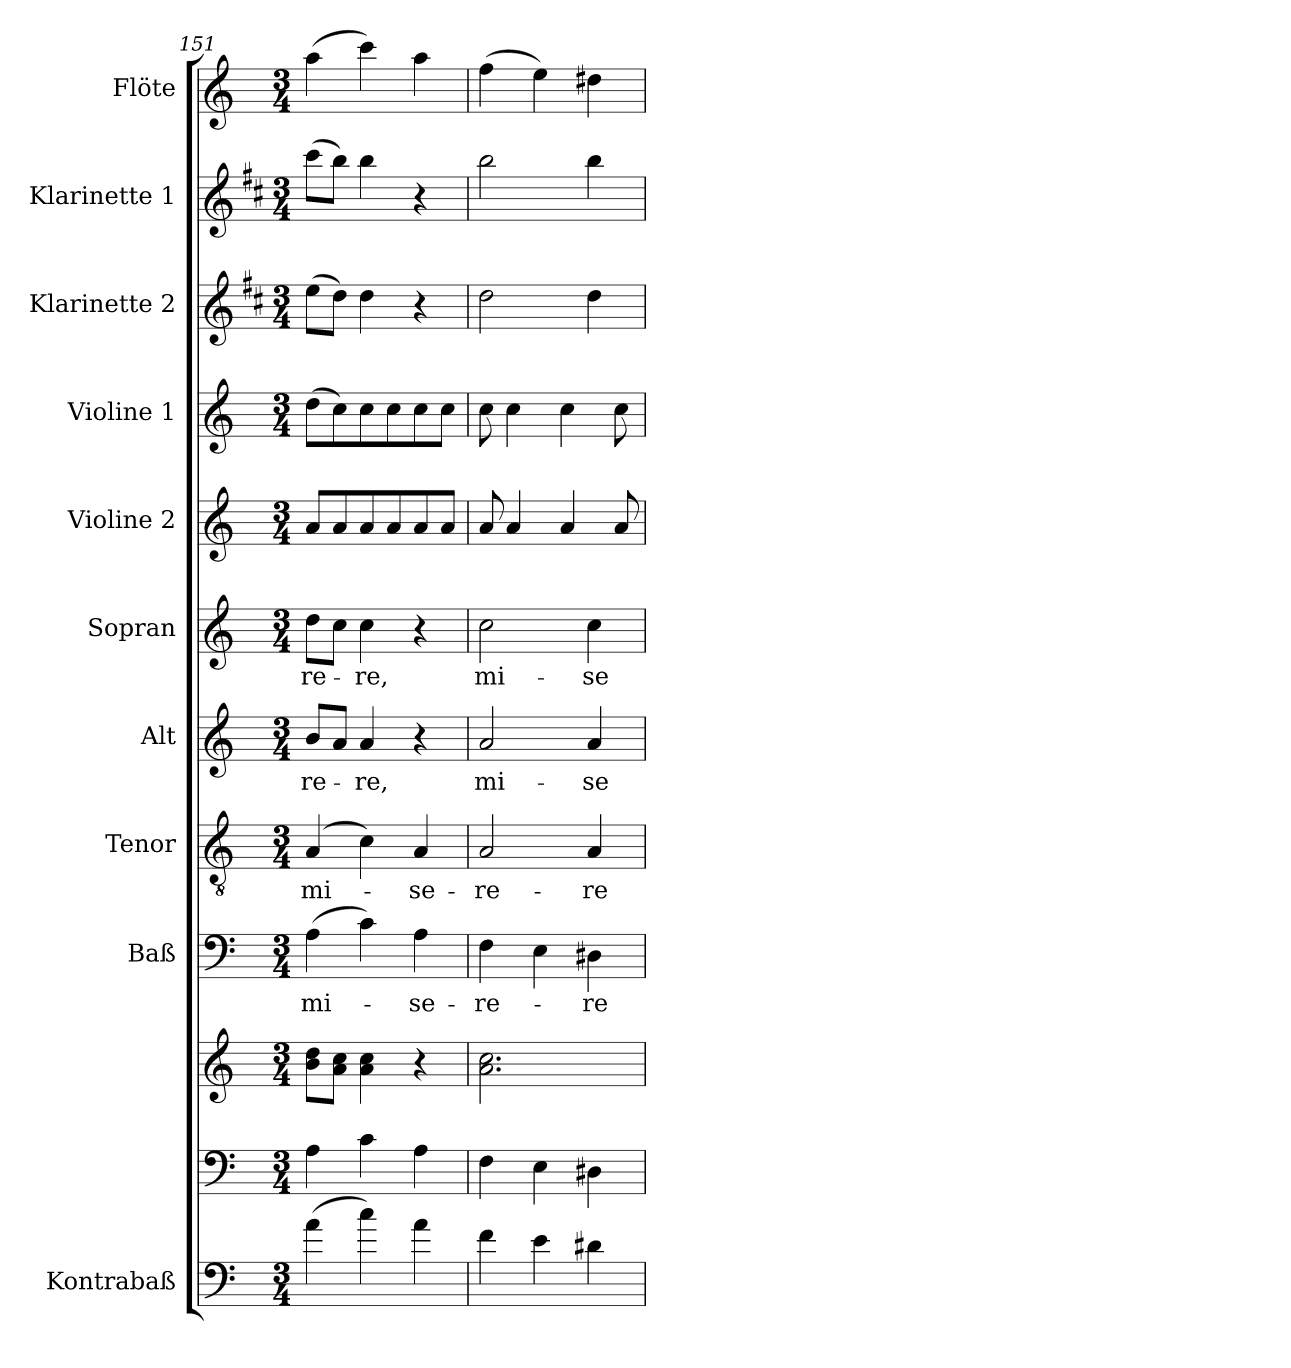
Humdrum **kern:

**kern	**kern	**kern	**kern	**text	**kern	**text	**kern	**text	**kern	**text	**kern	**kern	**kern	**kern	**kern
*part11	*part10	*part10	*part9	*part9	*part8	*part8	*part7	*part7	*part6	*part6	*part5	*part4	*part3	*part2	*part1
*staff12	*staff11	*staff10	*staff9	*staff9	*staff8	*staff8	*staff7	*staff7	*staff6	*staff6	*staff5	*staff4	*staff3	*staff2	*staff1
*I"Kontrabaß	*	*	*I"Baß	*	*I"Tenor	*	*I"Alt	*	*I"Sopran	*	*I"Violine 2	*I"Violine 1	*I"Klarinette 2	*I"Klarinette 1	*I"Flöte
*	*	*	*	*	*	*	*	*	*	*	*I'Vln	*I'Vln	*	*	*I'Fl
*clefF4	*clefF4	*clefG2	*clefF4	*	*clefGv2	*	*clefG2	*	*clefG2	*	*clefG2	*clefG2	*clefG2	*clefG2	*clefG2
*ITrd7c12	*	*	*	*	*	*	*	*	*	*	*	*	*ITrd1c2	*ITrd1c2	*
*k[]	*k[]	*k[]	*k[]	*	*k[]	*	*k[]	*	*k[]	*	*k[]	*k[]	*k[]	*k[]	*k[]
*C:	*C:	*C:	*C:	*	*C:	*	*C:	*	*C:	*	*C:	*C:	*C:	*C:	*C:
*M3/4	*M3/4	*M3/4	*M3/4	*	*M3/4	*	*M3/4	*	*M3/4	*	*M3/4	*M3/4	*M3/4	*M3/4	*M3/4
=151	=151	=151	=151	=151	=151	=151	=151	=151	=151	=151	=151	=151	=151	=151	=151
!	!	!	!	!LO:LY:b	!	!LO:LY:b	!	!LO:LY:b	!	!LO:LY:b	!	!	!	!	!
(>4A\	4A\	8b\ 8dd\L	(>4A\	mi-	(4A/	mi-	8b/L	-re-	8dd\L	-re-	8a/L	(>8dd\L	(>8dd\L	(>8bb\L	(>4aa\
.	.	8a\ 8cc\J	.	.	.	.	8a/J	.	8cc\J	.	8a/	8cc\)	8cc\J)	8aa\J)	.
!	!	!	!	!	!	!	!	!LO:LY:b	!	!LO:LY:b	!	!	!	!	!
4c\)	4c\	4a\ 4cc\	4c\)	.	4c\)	.	4a/	-re,	4cc\	-re,	8a/	8cc\	4cc\	4aa\	4ccc\)
.	.	.	.	.	.	.	.	.	.	.	8a/	8cc\	.	.	.
!	!	!	!	!LO:LY:b	!	!LO:LY:b	!	!	!	!	!	!	!	!	!
4A\	4A\	4r	4A\	-se-	4A/	-se-	4r	.	4r	.	8a/	8cc\	4r	4r	4aa\
.	.	.	.	.	.	.	.	.	.	.	8a/J	8cc\J	.	.	.
=152	=152	=152	=152	=152	=152	=152	=152	=152	=152	=152	=152	=152	=152	=152	=152
!	!	!	!	!LO:LY:b	!	!LO:LY:b	!	!LO:LY:b	!	!LO:LY:b	!	!	!	!	!
4F\	4F\	2.a\ 2.cc\	4F\	-re-	2A/	-re-	2a/	mi-	2cc\	mi-	8a/	8cc\	2cc\	2aa\	(>4ff\
.	.	.	.	.	.	.	.	.	.	.	4a/	4cc\	.	.	.
4E\	4E\	.	4E\	.	.	.	.	.	.	.	.	.	.	.	4ee\)
.	.	.	.	.	.	.	.	.	.	.	4a/	4cc\	.	.	.
!	!	!	!	!LO:LY:b	!	!LO:LY:b	!	!LO:LY:b	!	!LO:LY:b	!	!	!	!	!
4D#X\	4D#X\	.	4D#X\	-re	4A/	-re	4a/	-se-	4cc\	-se-	.	.	4cc\	4aa\	4dd#X\
.	.	.	.	.	.	.	.	.	.	.	8a/	8cc\	.	.	.
=	=	=	=	=	=	=	=	=	=	=	=	=	=	=	=
*-	*-	*-	*-	*-	*-	*-	*-	*-	*-	*-	*-	*-	*-	*-	*-
